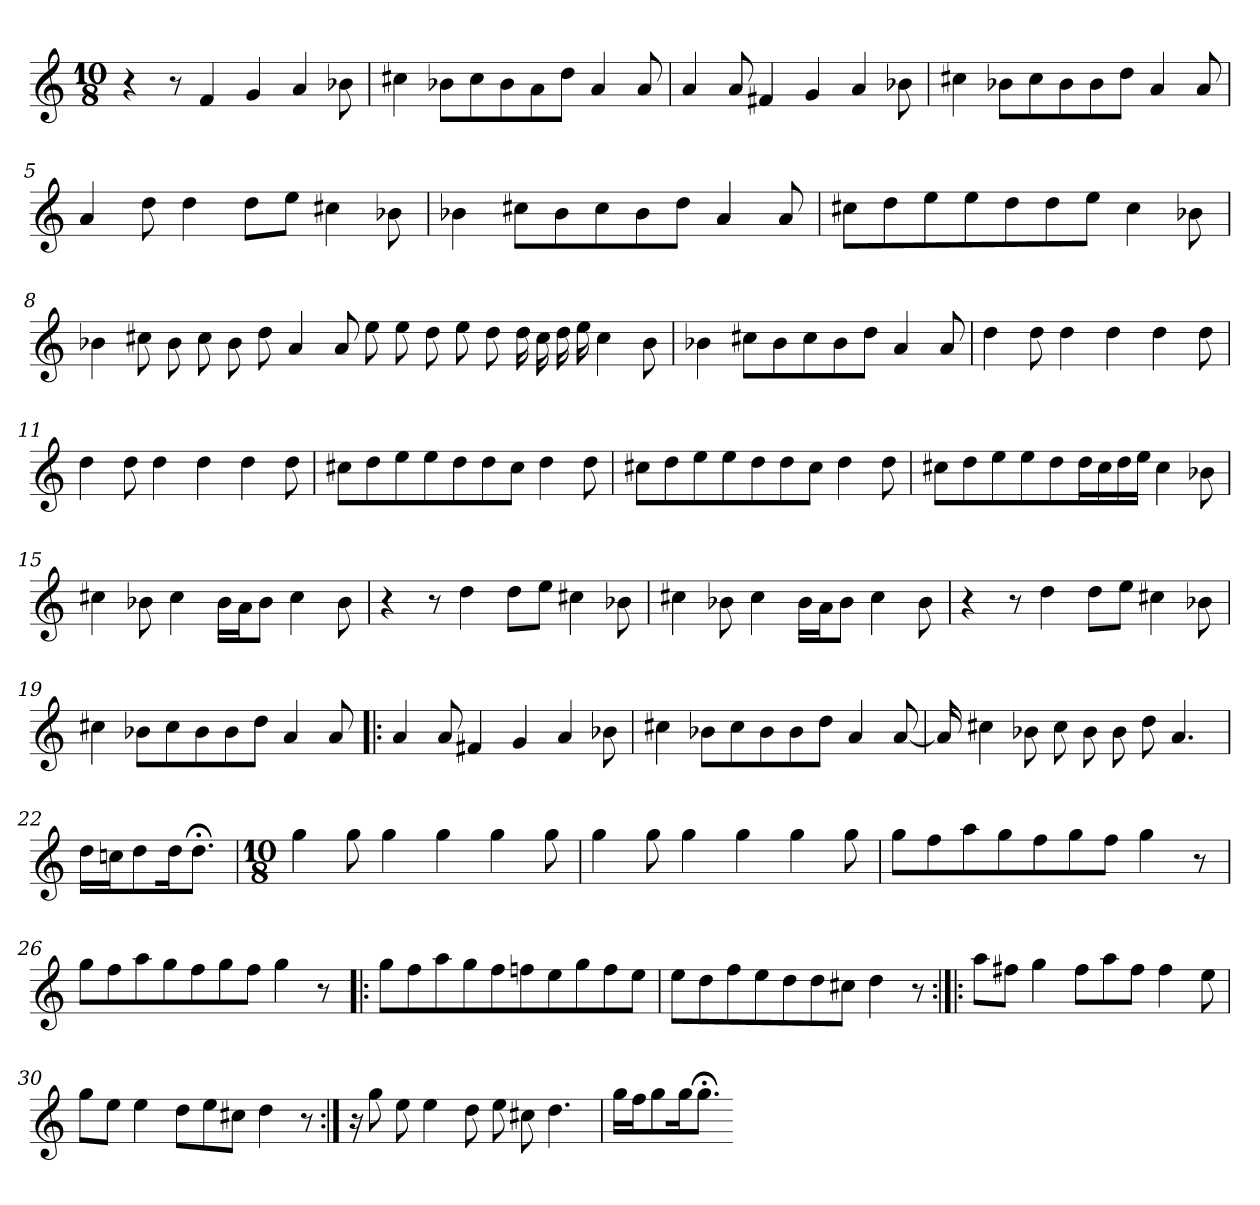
**kern
*part1
*staff1
*clefG2
*M10/8
=1
4r
8r
4f
4g
4a
8b-
=2
4cc#
8b-\L
8cc#\
8b-\
8a\
8dd\J
4a
8a
=3
4a
8a
4f#X
4g
4a
8b-
=4
4cc#
8b-\L
8cc#\
8b-\
8b-\
8dd\J
4a
8a
=5
4a
8dd
4dd
8dd\L
8ee\J
4cc#
8b-
=6
4b-
8cc#\L
8b-\
8cc#\
8b-\
8dd\J
4a
8a
=7
8cc#\L
8dd\
8ee\
8ee\
8dd\
8dd\
8ee\J
4cc#
8b-
=8
4b-
8cc#
8b-
8cc#
8b-
8dd
4a
8a
8ee
8ee
8dd
8ee
8dd
16dd
16cc#
16dd
16ee
4cc#
8b-
=9
4b-
8cc#\L
8b-\
8cc#\
8b-\
8dd\J
4a
8a
=10
4dd
8dd
4dd
4dd
4dd
8dd
=11
4dd
8dd
4dd
4dd
4dd
8dd
=12
8cc#\L
8dd\
8ee\
8ee\
8dd\
8dd\
8cc#\J
4dd
8dd
=13
8cc#\L
8dd\
8ee\
8ee\
8dd\
8dd\
8cc#\J
4dd
8dd
=14
8cc#\L
8dd\
8ee\
8ee\
8dd\
16dd\L
16cc#\
16dd\
16ee\JJ
4cc#
8b-
=15
4cc#
8b-
4cc#
16b-\LL
16a\J
8b-\J
4cc#
8b-
=16
4r
8r
4dd
8dd\L
8ee\J
4cc#
8b-
=17
4cc#
8b-
4cc#
16b-\LL
16a\J
8b-\J
4cc#
8b-
=18
4r
8r
4dd
8dd\L
8ee\J
4cc#
8b-
=19
4cc#
8b-\L
8cc#\
8b-\
8b-\
8dd\J
4a
8a
=20!|:
4a
8a
4f#X
4g
4a
8b-
=21
4cc#
8b-\L
8cc#\
8b-\
8b-\
8dd\J
4a
[8a
=21b
16a]
4cc#
8b-
8cc#
8b-
8b-
8dd
4.a
=22
16dd\LL
16ccn\J
8dd\
16dd\K
8.dd;<\J
=23
*M10/8
4gg
8gg
4gg
4gg
4gg
8gg
=24
4gg
8gg
4gg
4gg
4gg
8gg
=25
8gg\L
8ff\
8aa\
8gg\
8ff\
8gg\
8ff\J
4gg
8r
=26
8gg\L
8ff\
8aa\
8gg\
8ff\
8gg\
8ff\J
4gg
8r
=27!|:
8gg\L
8ff\
8aa\
8gg\
8ff\
8ffn\
8ee\
8gg\
8ff\
8ee\J
=28
8ee\L
8dd\
8ff\
8ee\
8dd\
8dd\
8cc#\J
4dd
8r
=29:|!|:
8aa\L
8ff#X\J
4gg
8ff#\L
8aa\
8ff#\J
4ff#
8ee
=30
8gg\L
8ee\J
4ee
8dd\L
8ee\
8cc#\J
4dd
8r
=30b:|!
16r
8gg
8ee
4ee
8dd
8ee
8cc#
4.dd
=31
16gg\LL
16ff\J
8gg\
16gg\K
8.gg;<\J
=-
*-
